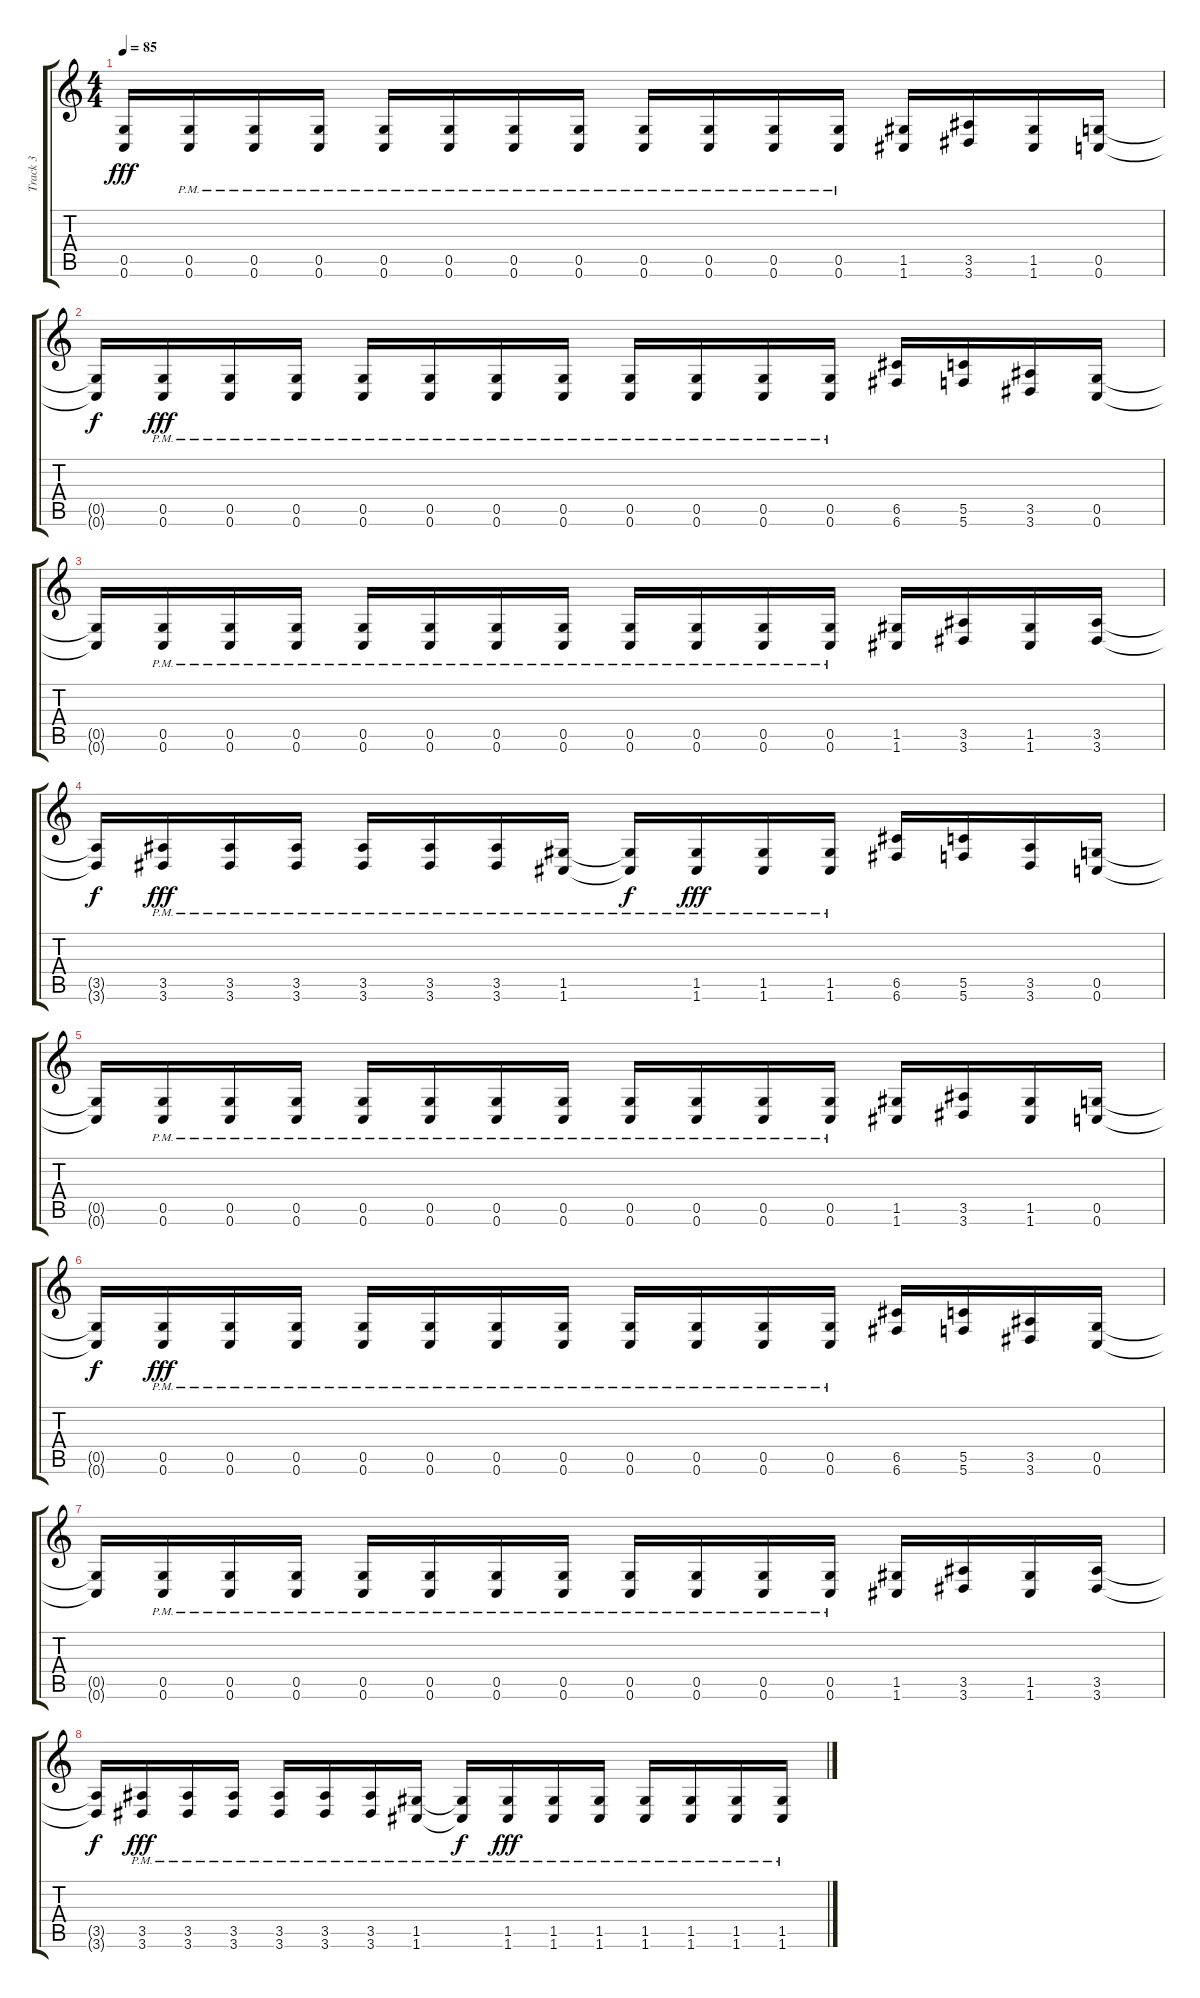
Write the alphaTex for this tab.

\track ("Track 3" "Track 3") {instrument distortionguitar}
\staff {score tabs}
\tuning (D4 A3 F3 C3 G2 C2) {hide}
\ts (4 4)
\tempo 85
\clef g2
\ks c
(0.5{t} 0.6{t}).16{dy fff} (0.5{pm} 0.6{pm}).16 (0.5{pm} 0.6{pm}).16 (0.5{pm} 0.6{pm}).16 (0.5{pm} 0.6{pm}).16 (0.5{pm} 0.6{pm}).16 (0.5{pm} 0.6{pm}).16 (0.5{pm} 0.6{pm}).16 (0.5{pm} 0.6{pm}).16 (0.5{pm} 0.6{pm}).16 (0.5{pm} 0.6{pm}).16 (0.5{pm} 0.6{pm}).16 (1.5 1.6).16 (3.5 3.6).16 (1.5 1.6).16 (0.5 0.6).16 |
(0.5{t} 0.6{t}).16{dy f} (0.5{pm} 0.6{pm}).16{dy fff} (0.5{pm} 0.6{pm}).16 (0.5{pm} 0.6{pm}).16 (0.5{pm} 0.6{pm}).16 (0.5{pm} 0.6{pm}).16 (0.5{pm} 0.6{pm}).16 (0.5{pm} 0.6{pm}).16 (0.5{pm} 0.6{pm}).16 (0.5{pm} 0.6{pm}).16 (0.5{pm} 0.6{pm}).16 (0.5{pm} 0.6{pm}).16 (6.5 6.6).16 (5.5 5.6).16 (3.5 3.6).16 (0.5 0.6).16 |
(0.5{t} 0.6{t}).16 (0.5{pm} 0.6{pm}).16 (0.5{pm} 0.6{pm}).16 (0.5{pm} 0.6{pm}).16 (0.5{pm} 0.6{pm}).16 (0.5{pm} 0.6{pm}).16 (0.5{pm} 0.6{pm}).16 (0.5{pm} 0.6{pm}).16 (0.5{pm} 0.6{pm}).16 (0.5{pm} 0.6{pm}).16 (0.5{pm} 0.6{pm}).16 (0.5{pm} 0.6{pm}).16 (1.5 1.6).16 (3.5 3.6).16 (1.5 1.6).16 (3.5 3.6).16 |
(3.5{t} 3.6{t}).16{dy f} (3.5{pm} 3.6{pm}).16{dy fff} (3.5{pm} 3.6{pm}).16 (3.5{pm} 3.6{pm}).16 (3.5{pm} 3.6{pm}).16 (3.5{pm} 3.6{pm}).16 (3.5{pm} 3.6{pm}).16 (1.5{pm} 1.6{pm}).16 (1.5{pm t} 1.6{pm t}).16{dy f} (1.5{pm} 1.6{pm}).16{dy fff} (1.5{pm} 1.6{pm}).16 (1.5{pm} 1.6{pm}).16 (6.5 6.6).16 (5.5 5.6).16 (3.5 3.6).16 (0.5 0.6).16 |
(0.5{t} 0.6{t}).16 (0.5{pm} 0.6{pm}).16 (0.5{pm} 0.6{pm}).16 (0.5{pm} 0.6{pm}).16 (0.5{pm} 0.6{pm}).16 (0.5{pm} 0.6{pm}).16 (0.5{pm} 0.6{pm}).16 (0.5{pm} 0.6{pm}).16 (0.5{pm} 0.6{pm}).16 (0.5{pm} 0.6{pm}).16 (0.5{pm} 0.6{pm}).16 (0.5{pm} 0.6{pm}).16 (1.5 1.6).16 (3.5 3.6).16 (1.5 1.6).16 (0.5 0.6).16 |
(0.5{t} 0.6{t}).16{dy f} (0.5{pm} 0.6{pm}).16{dy fff} (0.5{pm} 0.6{pm}).16 (0.5{pm} 0.6{pm}).16 (0.5{pm} 0.6{pm}).16 (0.5{pm} 0.6{pm}).16 (0.5{pm} 0.6{pm}).16 (0.5{pm} 0.6{pm}).16 (0.5{pm} 0.6{pm}).16 (0.5{pm} 0.6{pm}).16 (0.5{pm} 0.6{pm}).16 (0.5{pm} 0.6{pm}).16 (6.5 6.6).16 (5.5 5.6).16 (3.5 3.6).16 (0.5 0.6).16 |
(0.5{t} 0.6{t}).16 (0.5{pm} 0.6{pm}).16 (0.5{pm} 0.6{pm}).16 (0.5{pm} 0.6{pm}).16 (0.5{pm} 0.6{pm}).16 (0.5{pm} 0.6{pm}).16 (0.5{pm} 0.6{pm}).16 (0.5{pm} 0.6{pm}).16 (0.5{pm} 0.6{pm}).16 (0.5{pm} 0.6{pm}).16 (0.5{pm} 0.6{pm}).16 (0.5{pm} 0.6{pm}).16 (1.5 1.6).16 (3.5 3.6).16 (1.5 1.6).16 (3.5 3.6).16 |
(3.5{t} 3.6{t}).16{dy f} (3.5{pm} 3.6{pm}).16{dy fff} (3.5{pm} 3.6{pm}).16 (3.5{pm} 3.6{pm}).16 (3.5{pm} 3.6{pm}).16 (3.5{pm} 3.6{pm}).16 (3.5{pm} 3.6{pm}).16 (1.5{pm} 1.6{pm}).16 (1.5{pm t} 1.6{pm t}).16{dy f} (1.5{pm} 1.6{pm}).16{dy fff} (1.5{pm} 1.6{pm}).16 (1.5{pm} 1.6{pm}).16 (1.5{pm} 1.6{pm}).16 (1.5{pm} 1.6{pm}).16 (1.5{pm} 1.6{pm}).16 (1.5{pm} 1.6{pm}).16
